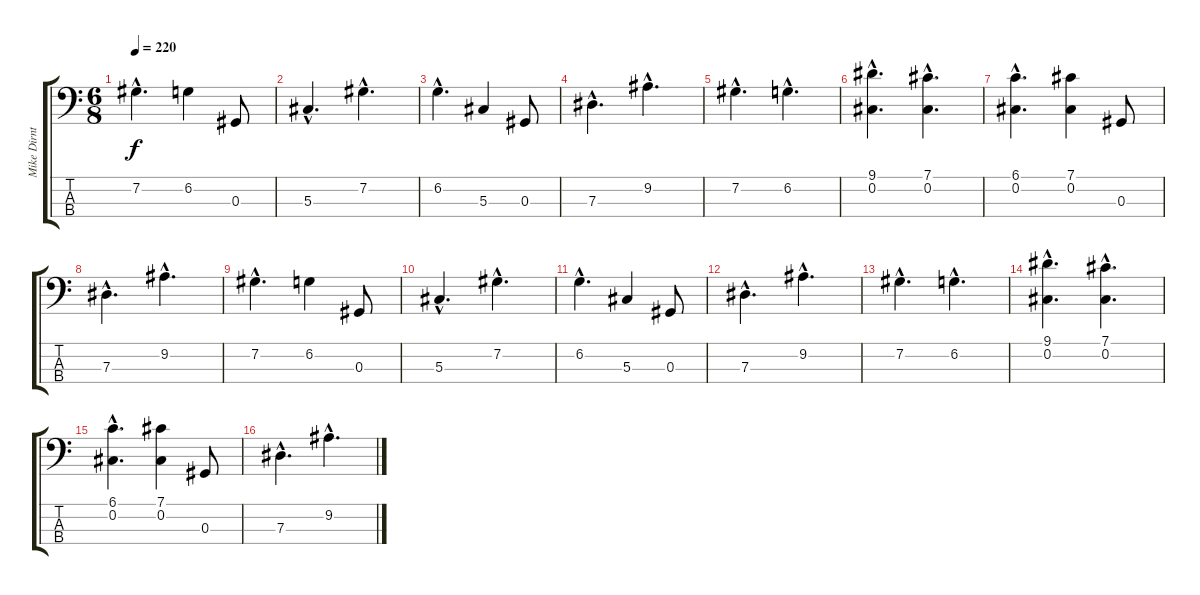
\track ("Mike Dirnt" "Mike Dirnt") {instrument electricbassfinger}
\staff {score tabs}
\tuning (Gb2 Db2 Ab1 Eb1) {hide}
\ts (6 8)
\tempo 220
\clef f4
\ks c
7.2{hac}.4{d dy f} 6.2.4 0.3.8 |
5.3{hac}.4{d} 7.2{hac}.4{d} |
6.2{hac}.4{d} 5.3.4 0.3.8 |
7.3{hac}.4{d} 9.2{hac}.4{d} |
7.2{hac}.4{d} 6.2{hac}.4{d} |
(9.1{hac} 0.2{hac}).4{d} (7.1{hac} 0.2{hac}).4{d} |
(6.1{hac} 0.2{hac}).4{d} (7.1 0.2).4 0.3.8 |
7.3{hac}.4{d} 9.2{hac}.4{d} |
7.2{hac}.4{d} 6.2.4 0.3.8 |
5.3{hac}.4{d} 7.2{hac}.4{d} |
6.2{hac}.4{d} 5.3.4 0.3.8 |
7.3{hac}.4{d} 9.2{hac}.4{d} |
7.2{hac}.4{d} 6.2{hac}.4{d} |
(9.1{hac} 0.2{hac}).4{d} (7.1{hac} 0.2{hac}).4{d} |
(6.1{hac} 0.2{hac}).4{d} (7.1 0.2).4 0.3.8 |
7.3{hac}.4{d} 9.2{hac}.4{d}
